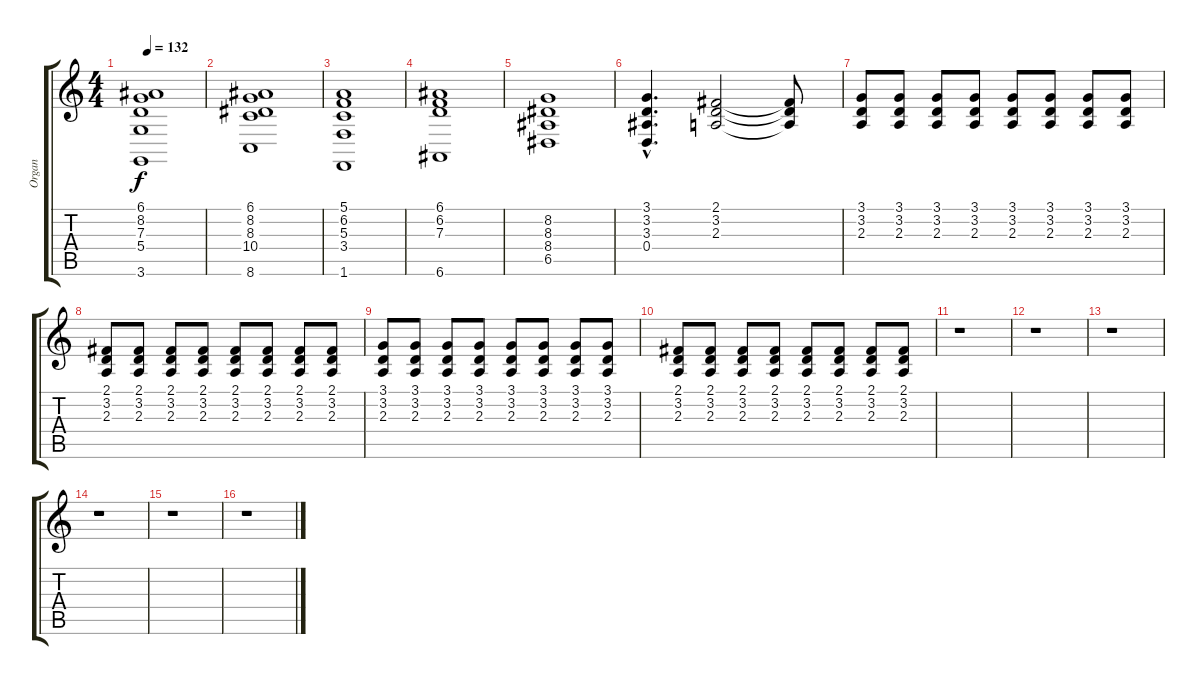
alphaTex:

\track ("Organ" "Organ") {instrument drawbarorgan}
\staff {score tabs}
\tuning (E4 B3 G3 D3 A2 E2) {hide}
\ts (4 4)
\tempo 132
\clef g2
\ks c
(6.1 8.2 7.3 5.4 3.6).1{dy f} |
(6.1 8.2 8.3 10.4 8.6).1 |
(5.1 6.2 5.3 3.4 1.6).1 |
(6.1 6.2 7.3 6.6).1 |
(8.2 8.3 8.4 6.5).1 |
(3.1{hac} 3.2{hac} 3.3{hac} 0.4).4{d} (2.1 3.2 2.3).2 (2.1{t} 3.2{t} 2.3{t}).8 |
(3.1 3.2 2.3).8 (3.1 3.2 2.3).8 (3.1 3.2 2.3).8 (3.1 3.2 2.3).8 (3.1 3.2 2.3).8 (3.1 3.2 2.3).8 (3.1 3.2 2.3).8 (3.1 3.2 2.3).8 |
(2.1 3.2 2.3).8 (2.1 3.2 2.3).8 (2.1 3.2 2.3).8 (2.1 3.2 2.3).8 (2.1 3.2 2.3).8 (2.1 3.2 2.3).8 (2.1 3.2 2.3).8 (2.1 3.2 2.3).8 |
(3.1 3.2 2.3).8 (3.1 3.2 2.3).8 (3.1 3.2 2.3).8 (3.1 3.2 2.3).8 (3.1 3.2 2.3).8 (3.1 3.2 2.3).8 (3.1 3.2 2.3).8 (3.1 3.2 2.3).8 |
(2.1 3.2 2.3).8 (2.1 3.2 2.3).8 (2.1 3.2 2.3).8 (2.1 3.2 2.3).8 (2.1 3.2 2.3).8 (2.1 3.2 2.3).8 (2.1 3.2 2.3).8 (2.1 3.2 2.3).8 |
r.1 |
r.1 |
r.1 |
r.1 |
r.1 |
r.1
